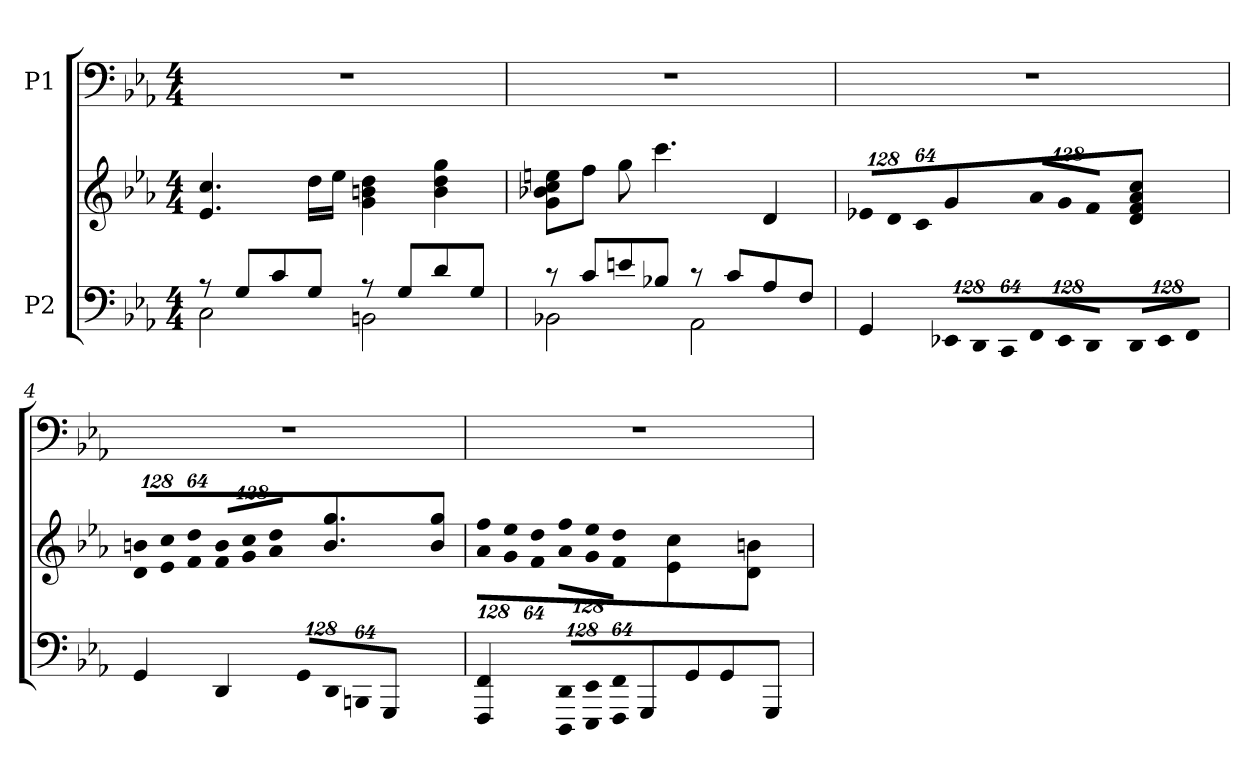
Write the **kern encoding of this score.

**kern	**kern	**kern
*part2	*part2	*part1
*staff3	*staff2	*staff1
*I"P2	*	*I"P1
!!LO:PB:g=z
*clefF4	*clefG2	*clefF4
*k[b-e-a-]	*k[b-e-a-]	*k[b-e-a-]
*c:	*c:	*c:
*M4/4	*M4/4	*M4/4
*MM76	*MM76	*MM76
=1	=1	=1
*^	*	*
8r	2Ci\	4.e-i/ 4.cci	1r
8Gi/L	.	.	.
8ci/	.	.	.
8Gi/J	.	16ddi\LL	.
.	.	16ee-i\JJ	.
8r	2BBni\	4gi\ 4bni 4ddi	.
8Gi/L	.	.	.
8di/	.	4bi\ 4ddi 4ggi	.
8Gi/J	.	.	.
=2	=2	=2	=2
8r	2BB-Xi\	8gi\ 8b-Xi 8cci 8eeniL	1r
8ci/L	.	8ffi\J	.
8eni/	.	8ggi\	.
8B-Xi/J	.	4.ccci\	.
8r	2AA-i\	.	.
8ci/L	.	.	.
8A-i/	.	4di/	.
8Fi/J	.	.	.
*v	*v	*	*
=3	=3	=3
*	*Xbrackettup	*
!	!LO:N:vis=8	!
4GGi/	1024%85e-Xi/L	1r
!	!LO:N:vis=8	!
.	1024%85di/	.
!	!LO:N:vis=8	!
.	512%43ci/J	.
*Xbrackettup	*	*
!LO:N:vis=8	!	!
1024%85EE-Xi/L	4gi/	.
!LO:N:vis=8	!	!
1024%85DDi/	.	.
!LO:N:vis=8	!	!
512%43CCi/J	.	.
!LO:N:vis=8	!LO:N:vis=8	!
1024%85FFi/L	1024%85a-i/L	.
!LO:N:vis=8	!LO:N:vis=8	!
1024%85EE-i/	1024%85gi/	.
!LO:N:vis=8	!LO:N:vis=8	!
512%43DDi/J	512%43fi/J	.
!LO:N:vis=8	!	!
1024%85DDi/L	4di/ 4fi 4a-i 4cci	.
!LO:N:vis=8	!	!
1024%85EE-i/	.	.
!LO:N:vis=8	!	!
512%43FFi/J	.	.
!!LO:LB:g=z
=4	=4	=4
!	!LO:N:vis=8	!
4GGi/	1024%85di/ 1024%85bniL	1r
!	!LO:N:vis=8	!
.	1024%85e-i/ 1024%85cci	.
!	!LO:N:vis=8	!
.	512%43fi/ 512%43ddiJ	.
!	!LO:N:vis=8	!
4DDi/	1024%85fi/ 1024%85biL	.
!	!LO:N:vis=8	!
.	1024%85gi/ 1024%85cci	.
!	!LO:N:vis=8	!
.	512%43a-i/ 512%43ddiJ	.
!LO:N:vis=8	!	!
1024%85GGi/L	4.bi\ 4.ggi	.
!LO:N:vis=8	!	!
1024%85DDi/	.	.
!LO:N:vis=8	!	!
512%43BBBni/J	.	.
4GGGi/	.	.
.	8bi\ 8ggi	.
=5	=5	=5
!	!LO:N:vis=8	!
4FFFi/ 4FFi	1024%85a-i\ 1024%85ffiL	1r
!	!LO:N:vis=8	!
.	1024%85gi\ 1024%85ee-i	.
!	!LO:N:vis=8	!
.	512%43fi\ 512%43ddiJ	.
!LO:N:vis=8	!LO:N:vis=8	!
1024%85DDDi/ 1024%85DDiL	1024%85a-i\ 1024%85ffiL	.
!LO:N:vis=8	!LO:N:vis=8	!
1024%85EEE-i/ 1024%85EE-i	1024%85gi\ 1024%85ee-i	.
!LO:N:vis=8	!LO:N:vis=8	!
512%43FFFi/ 512%43FFiJ	512%43fi\ 512%43ddiJ	.
8GGGi/L	4e-i/ 4cci	.
8GGi/	.	.
8GGi/	4di/ 4bni	.
8GGGi/J	.	.
=	=	=
*-	*-	*-
